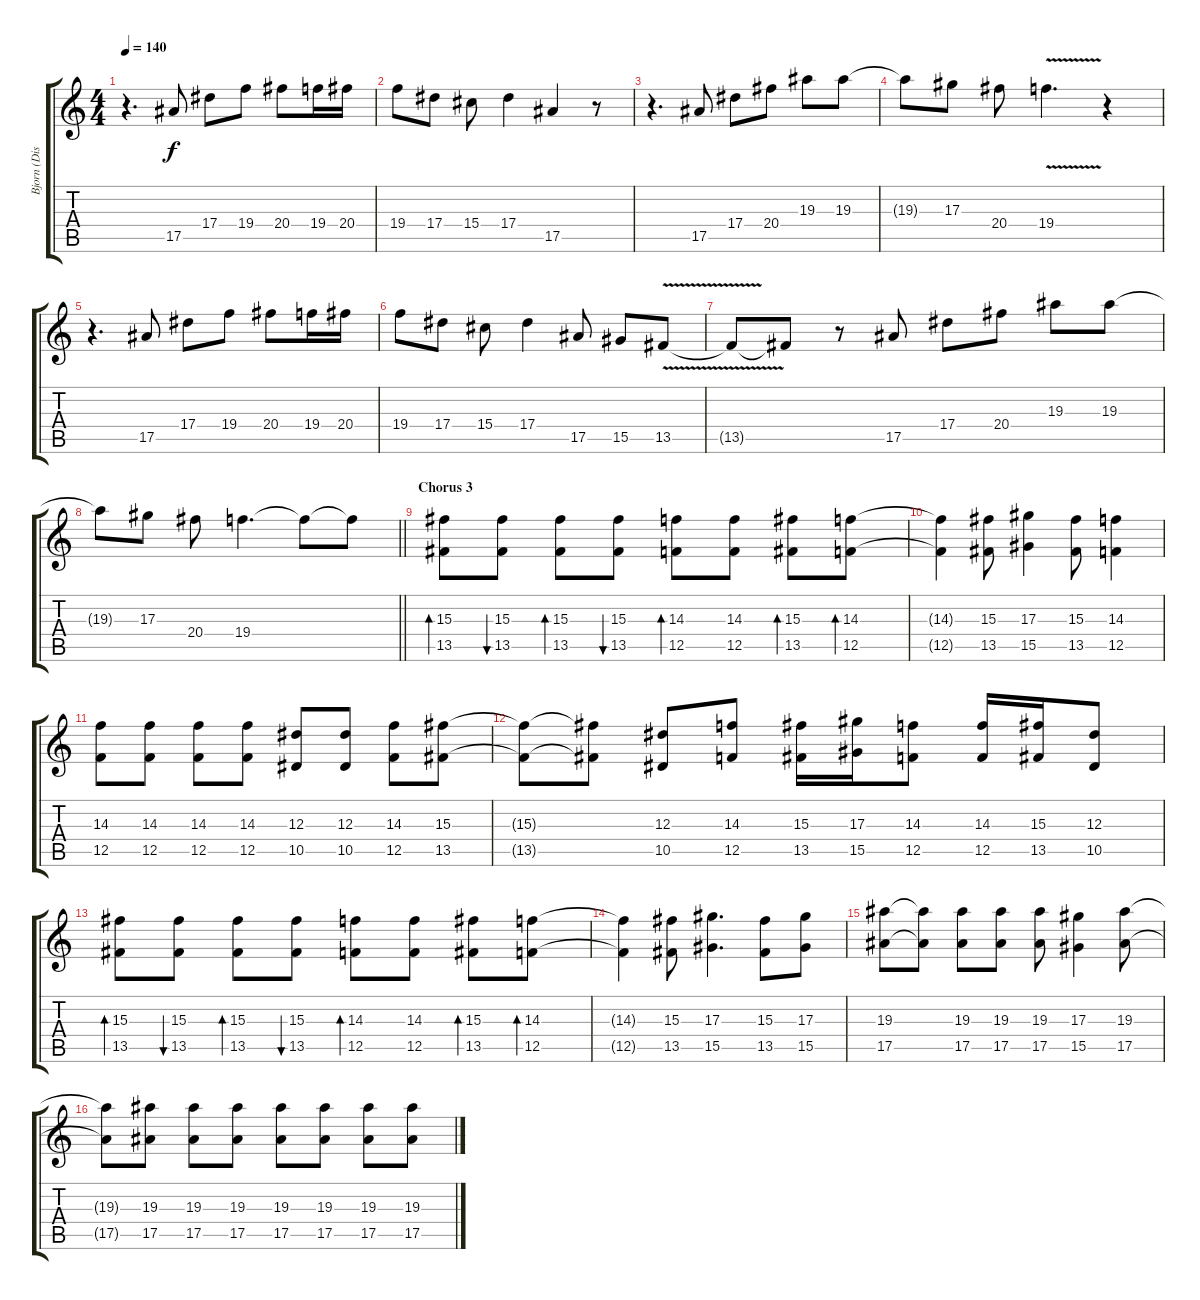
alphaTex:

\track ("Bjorn (Distorted Rhythm)" "Bjorn (Dis") {instrument distortionguitar}
\staff {score tabs}
\tuning (C4 G3 Eb3 Bb2 F2 C2) {hide}
\ts (4 4)
\tempo 140
\clef g2
\ks c
r.4{d dy f volume 14 balance 4 instrument distortionguitar} 17.5.8 17.4.8 19.4.8 20.4.8 19.4.16 20.4.16 |
19.4.8 17.4.8 15.4.8 17.4.4 17.5.4 r.8 |
r.4{d} 17.5.8 17.4.8 20.4.8 19.3.8 19.3.8 |
19.3{t}.8 17.3.8 20.4.8 19.4{v}.4{d} r.4 |
r.4{d} 17.5.8 17.4.8 19.4.8 20.4.8 19.4.16 20.4.16 |
19.4.8 17.4.8 15.4.8 17.4.4 17.5.8 15.5.8 13.5{v}.8 |
13.5{t}.8 13.5{t}.8 r.8 17.5.8 17.4.8 20.4.8 19.3.8 19.3.8 |
\barLineRight lightlight
19.3{t}.8 17.3.8 20.4.8 19.4.4{d} 19.4{t}.8 19.4{t}.8 |
\section ("" "Chorus 3")
(15.3 13.5).8{bd 120 volume 14 balance 12 instrument distortionguitar} (15.3 13.5).8{bu 120} (15.3 13.5).8{bd 120} (15.3 13.5).8{bu 120} (14.3 12.5).8{bd 120} (14.3 12.5).8 (15.3 13.5).8{bd 120} (14.3 12.5).8{bd 120} |
(14.3{t} 12.5{t}).4 (15.3 13.5).8 (17.3 15.5).4 (15.3 13.5).8 (14.3 12.5).4 |
(14.3 12.5).8 (14.3 12.5).8 (14.3 12.5).8 (14.3 12.5).8 (12.3 10.5).8 (12.3 10.5).8 (14.3 12.5).8 (15.3 13.5).8 |
(15.3{t} 13.5{t}).8 (15.3{t} 13.5{t}).8 (12.3 10.5).8 (14.3 12.5).8 (15.3 13.5).16 (17.3 15.5).16 (14.3 12.5).8 (14.3 12.5).16 (15.3 13.5).16 (12.3 10.5).8 |
(15.3 13.5).8{bd 120 volume 14 instrument distortionguitar} (15.3 13.5).8{bu 120} (15.3 13.5).8{bd 120} (15.3 13.5).8{bu 120} (14.3 12.5).8{bd 120} (14.3 12.5).8 (15.3 13.5).8{bd 120} (14.3 12.5).8{bd 120} |
(14.3{t} 12.5{t}).4 (15.3 13.5).8 (17.3 15.5).4{d} (15.3 13.5).8 (17.3 15.5).8 |
(19.3 17.5).8 (19.3{t} 17.5{t}).8 (19.3 17.5).8 (19.3 17.5).8 (19.3 17.5).8 (17.3 15.5).4 (19.3 17.5).8 |
(19.3{t} 17.5{t}).8 (19.3 17.5).8 (19.3 17.5).8 (19.3 17.5).8 (19.3 17.5).8 (19.3 17.5).8 (19.3 17.5).8 (19.3 17.5).8
